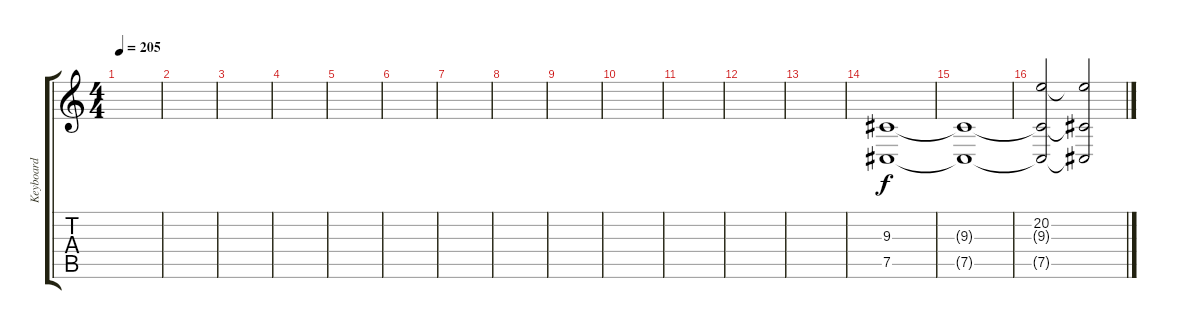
\track ("Keyboard" "Keyboard") {instrument acousticgrandpiano}
\staff {score tabs}
\tuning (Db4 Ab3 E3 B2 Gb2 Db2) {hide}
\ts (4 4)
\tempo 205
\clef g2
\ks c
|
|
|
|
|
|
|
|
|
|
|
|
|
(9.3 7.5).1{volume 14 instrument stringensemble1} |
(9.3{t} 7.5{t}).1 |
(20.2 9.3{t} 7.5{t}).2 (20.2{t} 9.3{t} 7.5{t}).2
